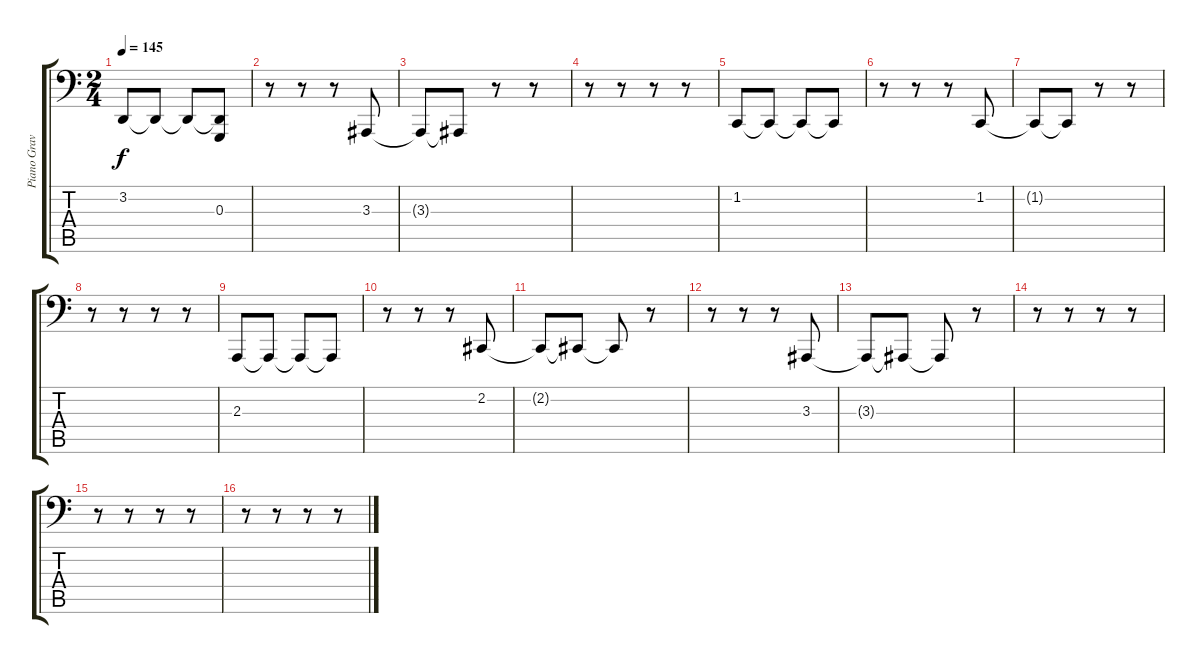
\track ("Piano Graves" "Piano Grav") {instrument acousticgrandpiano}
\staff {score tabs}
\tuning (E2 B1 G1 D1 A0 E0) {hide}
\ts (2 4)
\tempo 145
\clef f4
\ks c
3.2.8{dy f} 3.2{t}.8 3.2{t}.8 (3.2{t} 0.3).8 |
r.8 r.8 r.8 3.3.8 |
3.3{t}.8 3.3{t}.8 r.8 r.8 |
r.8 r.8 r.8 r.8 |
1.2.8 1.2{t}.8 1.2{t}.8 1.2{t}.8 |
r.8 r.8 r.8 1.2.8 |
1.2{t}.8 1.2{t}.8 r.8 r.8 |
r.8 r.8 r.8 r.8 |
2.3.8 2.3{t}.8 2.3{t}.8 2.3{t}.8 |
r.8 r.8 r.8 2.2.8 |
2.2{t}.8 2.2{t}.8 2.2{t}.8 r.8 |
r.8 r.8 r.8 3.3.8 |
3.3{t}.8 3.3{t}.8 3.3{t}.8 r.8 |
r.8 r.8 r.8 r.8 |
r.8 r.8 r.8 r.8 |
r.8 r.8 r.8 r.8
